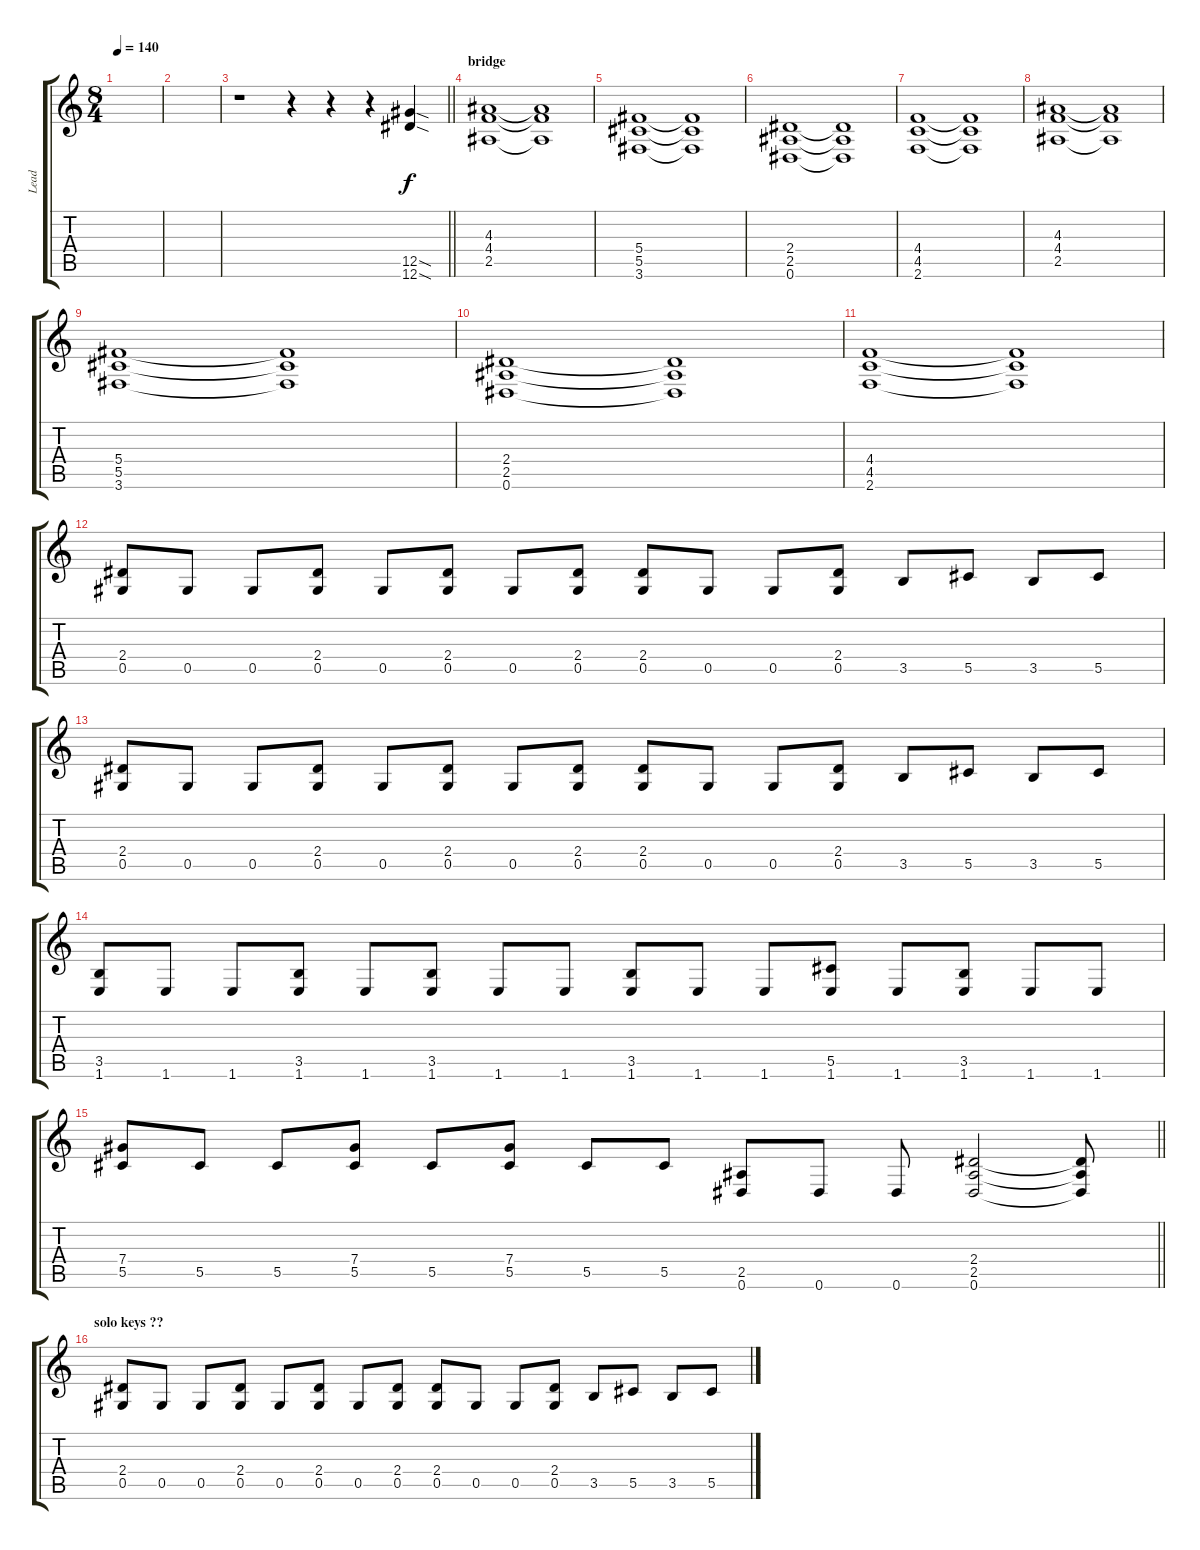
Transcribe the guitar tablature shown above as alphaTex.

\track ("Lead" "Lead") {instrument distortionguitar}
\staff {score tabs}
\tuning (Eb4 Bb3 Gb3 Db3 Ab2 Eb2) {hide}
\ts (8 4)
\tempo 140
\clef g2
\ks c
|
|
\barLineRight lightlight
r.1 r.4 r.4 r.4 (12.5{sod} 12.6{sod}).4 |
\section ("" "bridge")
(4.3 4.4 2.5).1 (4.3{t} 4.4{t} 2.5{t}).1 |
(5.4 5.5 3.6).1 (5.4{t} 5.5{t} 3.6{t}).1 |
(2.4 2.5 0.6).1 (2.4{t} 2.5{t} 0.6{t}).1 |
(4.4 4.5 2.6).1 (4.4{t} 4.5{t} 2.6{t}).1 |
(4.3 4.4 2.5).1 (4.3{t} 4.4{t} 2.5{t}).1 |
(5.4 5.5 3.6).1 (5.4{t} 5.5{t} 3.6{t}).1 |
(2.4 2.5 0.6).1 (2.4{t} 2.5{t} 0.6{t}).1 |
(4.4 4.5 2.6).1 (4.4{t} 4.5{t} 2.6{t}).1 |
(2.4 0.5).8 0.5.8 0.5.8 (2.4 0.5).8 0.5.8 (2.4 0.5).8 0.5.8 (2.4 0.5).8 (2.4 0.5).8 0.5.8 0.5.8 (2.4 0.5).8 3.5.8 5.5.8 3.5.8 5.5.8 |
(2.4 0.5).8 0.5.8 0.5.8 (2.4 0.5).8 0.5.8 (2.4 0.5).8 0.5.8 (2.4 0.5).8 (2.4 0.5).8 0.5.8 0.5.8 (2.4 0.5).8 3.5.8 5.5.8 3.5.8 5.5.8 |
(3.5 1.6).8 1.6.8 1.6.8 (3.5 1.6).8 1.6.8 (3.5 1.6).8 1.6.8 1.6.8 (3.5 1.6).8 1.6.8 1.6.8 (5.5 1.6).8 1.6.8 (3.5 1.6).8 1.6.8 1.6.8 |
\barLineRight lightlight
(7.4 5.5).8 5.5.8 5.5.8 (7.4 5.5).8 5.5.8 (7.4 5.5).8 5.5.8 5.5.8 (2.5 0.6).8 0.6.8 0.6.8 (2.4 2.5 0.6).2 (2.4{t} 2.5{t} 0.6{t}).8 |
\section ("" "solo keys ??")
(2.4 0.5).8 0.5.8 0.5.8 (2.4 0.5).8 0.5.8 (2.4 0.5).8 0.5.8 (2.4 0.5).8 (2.4 0.5).8 0.5.8 0.5.8 (2.4 0.5).8 3.5.8 5.5.8 3.5.8 5.5.8
